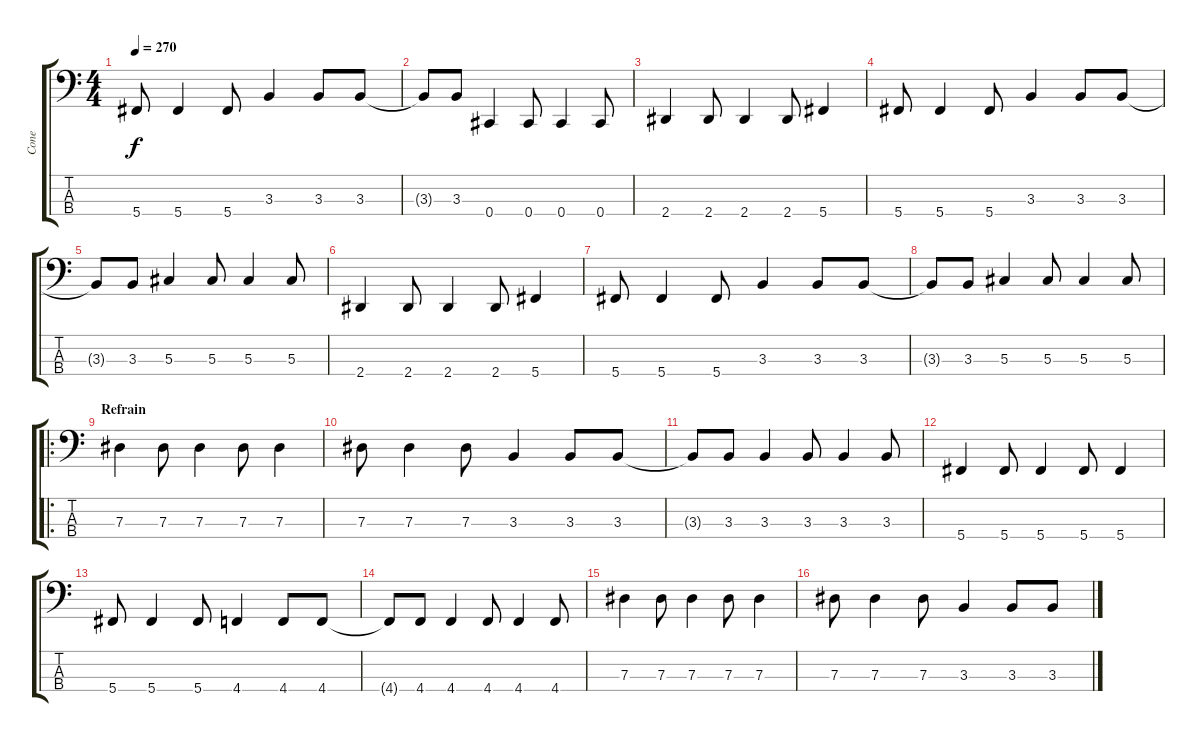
\track ("Cone" "Cone") {instrument electricbasspick}
\staff {score tabs}
\tuning (Gb2 Db2 Ab1 Db1) {hide}
\ts (4 4)
\tempo 270
\clef f4
\ks c
5.4.8{dy f} 5.4.4 5.4.8 3.3.4 3.3.8 3.3.8 |
3.3{t}.8 3.3.8 0.4.4 0.4.8 0.4.4 0.4.8 |
2.4.4 2.4.8 2.4.4 2.4.8 5.4.4 |
5.4.8 5.4.4 5.4.8 3.3.4 3.3.8 3.3.8 |
3.3{t}.8 3.3.8 5.3.4 5.3.8 5.3.4 5.3.8 |
2.4.4 2.4.8 2.4.4 2.4.8 5.4.4 |
5.4.8 5.4.4 5.4.8 3.3.4 3.3.8 3.3.8 |
3.3{t}.8 3.3.8 5.3.4 5.3.8 5.3.4 5.3.8 |
\ro
\section ("" "Refrain")
7.3.4 7.3.8 7.3.4 7.3.8 7.3.4 |
7.3.8 7.3.4 7.3.8 3.3.4 3.3.8 3.3.8 |
3.3{t}.8 3.3.8 3.3.4 3.3.8 3.3.4 3.3.8 |
5.4.4 5.4.8 5.4.4 5.4.8 5.4.4 |
5.4.8 5.4.4 5.4.8 4.4.4 4.4.8 4.4.8 |
4.4{t}.8 4.4.8 4.4.4 4.4.8 4.4.4 4.4.8 |
7.3.4 7.3.8 7.3.4 7.3.8 7.3.4 |
7.3.8 7.3.4 7.3.8 3.3.4 3.3.8 3.3.8
